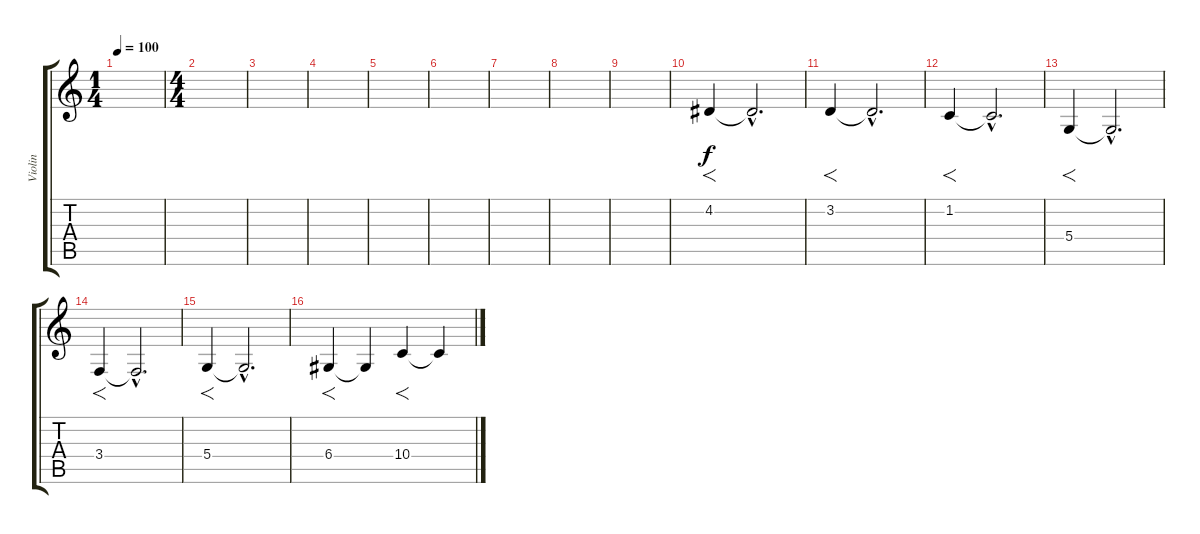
\track ("Violin" "Violin") {instrument violin}
\staff {score tabs}
\tuning (E4 B3 G3 D3 A2 E2) {hide}
\ts (1 4)
\tempo 100
\clef g2
\ks c
|
\ts (4 4)
|
|
|
|
|
|
|
|
4.2.4{f} 4.2{hac t}.2{d} |
3.2.4{f} 3.2{hac t}.2{d} |
1.2.4{f} 1.2{hac t}.2{d} |
5.4.4{f} 5.4{hac t}.2{d} |
3.4.4{f} 3.4{hac t}.2{d} |
5.4.4{f} 5.4{hac t}.2{d} |
6.4.4{f} 6.4{t}.4 10.4.4{f} 10.4{t}.4
